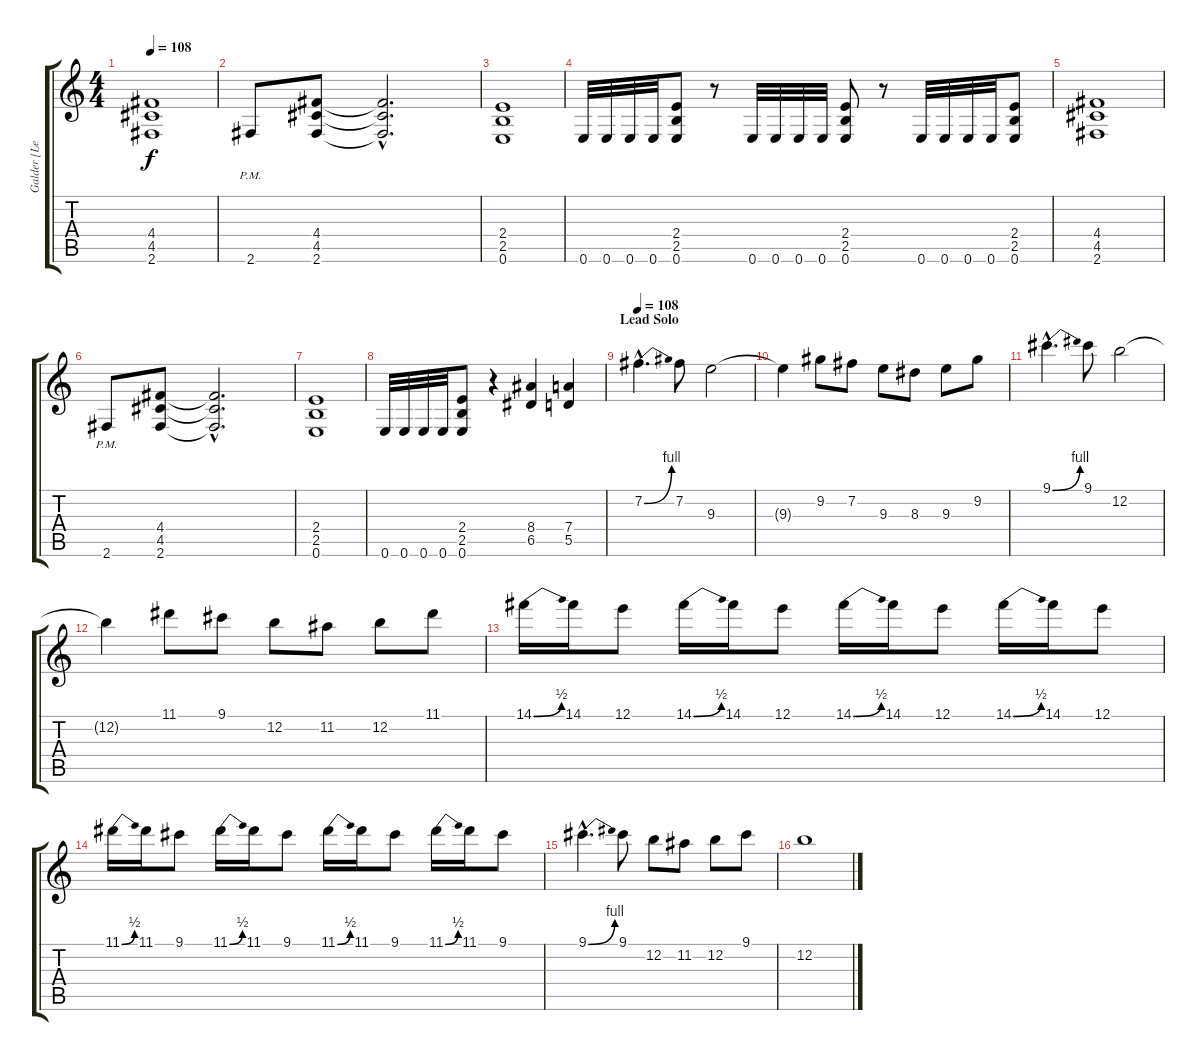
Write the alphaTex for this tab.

\track ("Galder [Lead Guitar]" "Galder [Le") {instrument distortionguitar}
\staff {score tabs}
\tuning (E4 B3 G3 D3 A2 E2) {hide}
\ts (4 4)
\tempo 108
\clef g2
\ks c
(4.4 4.5 2.6).1{dy f} |
2.6{pm}.8 (4.4 4.5 2.6).8 (4.4{hac t} 4.5{hac t} 2.6{hac t}).2{d} |
(2.4 2.5 0.6).1 |
0.6.32 0.6.32 0.6.32 0.6.32 (2.4 2.5 0.6).8 r.8 0.6.32 0.6.32 0.6.32 0.6.32 (2.4 2.5 0.6).8 r.8 0.6.32 0.6.32 0.6.32 0.6.32 (2.4 2.5 0.6).8 |
(4.4 4.5 2.6).1 |
2.6{pm}.8 (4.4 4.5 2.6).8 (4.4{hac t} 4.5{hac t} 2.6{hac t}).2{d} |
(2.4 2.5 0.6).1 |
0.6.32 0.6.32 0.6.32 0.6.32 (2.4 2.5 0.6).8 r.4 (8.4 6.5).4 (7.4 5.5).4 |
\section ("" "Lead Solo")
\tempo 108
7.2{be (bend 0 0 60 4) hac}.4{d} 7.2.8 9.3.2 |
9.3{t}.4 9.2.8 7.2.8 9.3.8 8.3.8 9.3.8 9.2.8 |
9.1{be (bend 0 0 60 4) hac}.4{d} 9.1.8 12.2.2 |
12.2{t}.4 11.1.8 9.1.8 12.2.8 11.2.8 12.2.8 11.1.8 |
14.1{be (bend 0 0 60 2)}.16 14.1.16 12.1.8 14.1{be (bend 0 0 60 2)}.16 14.1.16 12.1.8 14.1{be (bend 0 0 60 2)}.16 14.1.16 12.1.8 14.1{be (bend 0 0 60 2)}.16 14.1.16 12.1.8 |
11.1{be (bend 0 0 60 2)}.16 11.1.16 9.1.8 11.1{be (bend 0 0 60 2)}.16 11.1.16 9.1.8 11.1{be (bend 0 0 60 2)}.16 11.1.16 9.1.8 11.1{be (bend 0 0 60 2)}.16 11.1.16 9.1.8 |
9.1{be (bend 0 0 60 4) hac}.4{d} 9.1.8 12.2.8 11.2.8 12.2.8 9.1.8 |
12.2.1
